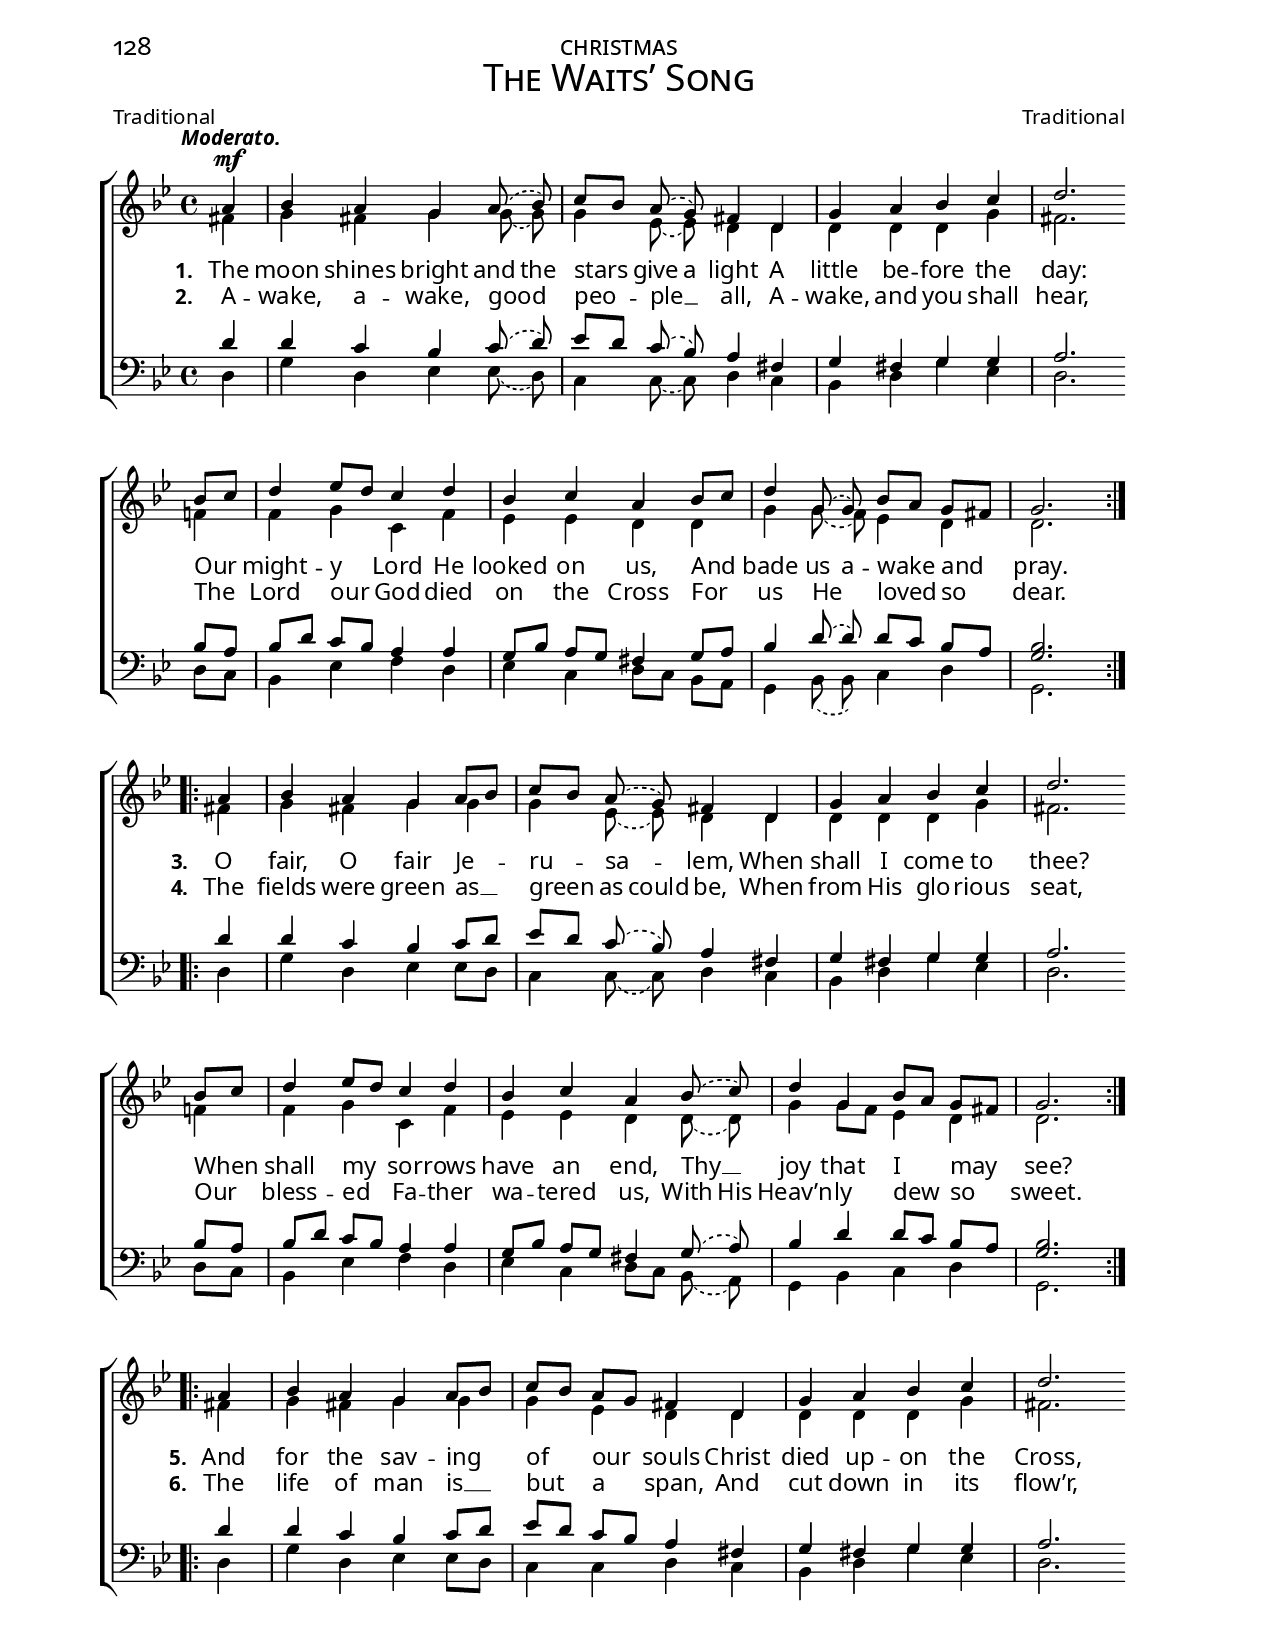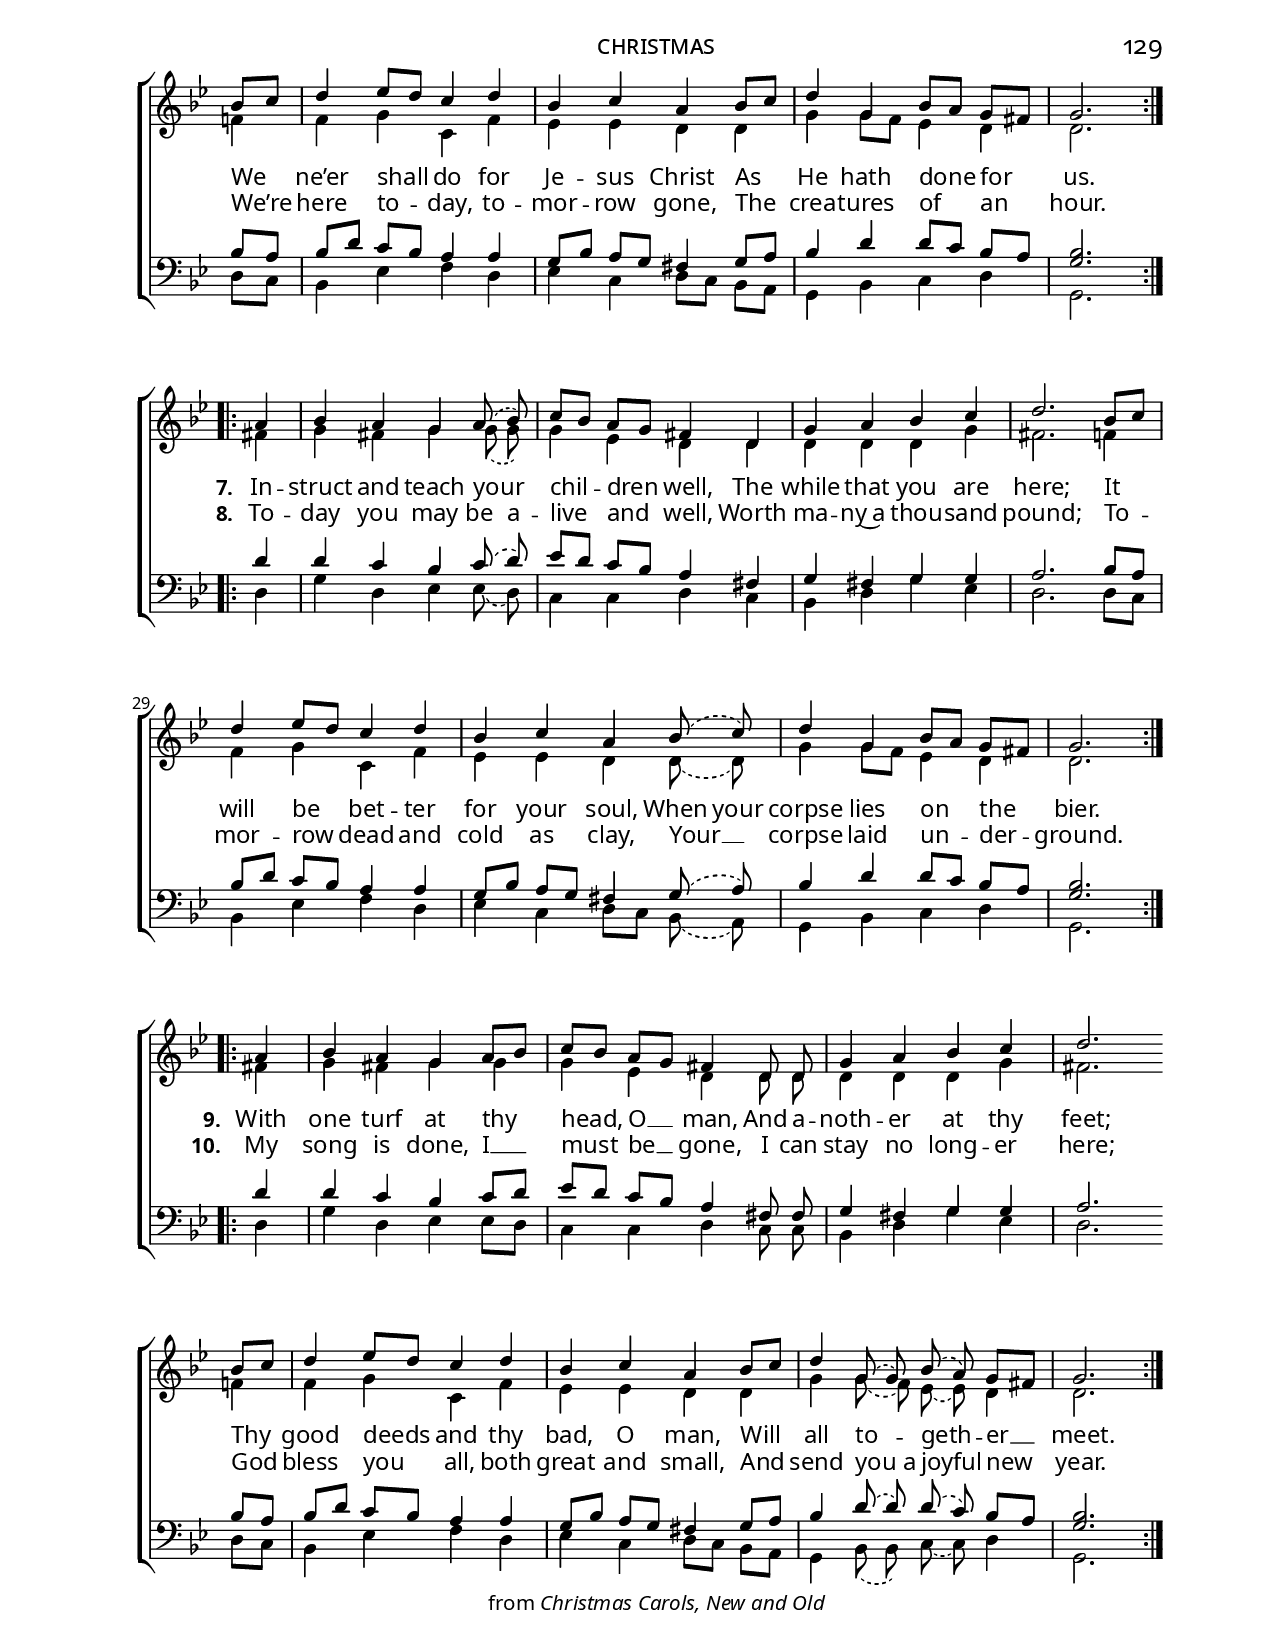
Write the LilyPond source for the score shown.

\version "2.14.2"
\include "util.ly"
\header {
  title = \markup{\override #'(font-name . "Garamond Premr Pro Smbd Subh"){ \abs-fontsize #18 \smallCapsOldStyle"The Waits’ Song"}}
  poet = \markup\oldStyleNum"Traditional"
  composer = \markup\oldStyleNum"Traditional"
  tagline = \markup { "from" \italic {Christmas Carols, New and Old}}
}
\paper {
  %print-all-headers = ##t
  paper-height = 11\in
  paper-width = 8.5\in
  indent = 0\in
  %system-system-spacing = #'((basic-distance . 10) (padding . 0))
  system-system-spacing =
    #'((basic-distance . 0)
       (minimum-distance . 0)
       (padding . -5)
       (stretchability . 100))
  ragged-last-bottom = ##f
  ragged-bottom = ##f
  two-sided = ##t
  inner-margin = 1\in
  outer-margin = 0.75\in
  top-margin = 0.26\in
  bottom-margin = 0.25\in
  first-page-number = #128
  print-first-page-number = ##t
  headerLine = \markup{ \smallCapsOldStyle"christmas"}
  oddHeaderMarkup = \markup\fill-line{
     \abs-fontsize #12.5
     \combine 
        \fill-line{"" \on-the-fly #print-page-number-check-first
        \oldStylePageNum""
        }
        \fill-line{\headerLine}
  }
  evenHeaderMarkup = \markup {
     \abs-fontsize #12.5
     \combine
        \on-the-fly #print-page-number-check-first
        \oldStylePageNum""
        \fill-line{\headerLine}
  }
}
#(set-global-staff-size 18) \paper{ #(define fonts (make-pango-font-tree "Garamond Premr Pro" "Garamond Premr Pro" "Garamond Premr Pro" (/ 18 20))) }
global = {
  \key bes \major
  \time 4/4
  \autoBeamOff
  \override DynamicLineSpanner #'staff-padding = #0.0
  \override DynamicLineSpanner #'Y-extent = #'(-1 . 1)
  \slurDashed
}

sopMusic = \relative c'' {
  \repeat volta 2 {
    \partial 4 a4^\mf |
    bes4 a g a8( bes) |
    c[ bes] a( g) fis4 d |
    
    g a bes c |
    d2. \bar"" bes8[ c] |
    d4 ees8[ d] c4 d |
    
    bes4 c a bes8[ c] |
    d4 g,8( g) bes[ a] g[ fis] |
    g2. \break
  }
  
  %sop2
  \repeat volta 2 {
    a4 |
    bes4 a g a8[ bes] |
    c[ bes] a( g) fis4 d |
    
    g a bes c |
    d2. \bar"" bes8[ c] |
    d4 ees8[ d] c4 d |
    
    bes4 c a bes8( c) |
    d4 g,4 bes8[ a] g[ fis] |
    g2. \break
  }
  
  %sop3
  \repeat volta 2 {
    a4 |
    bes4 a g a8[ bes] |
    c[ bes] a[ g] fis4 d |
    
    g a bes c |
    d2. \bar""\break bes8[ c] |
    d4 ees8[ d] c4 d |
    
    bes4 c a bes8[ c] |
    d4 g,4 bes8[ a] g[ fis] |
    g2. \break
  }
  
  %sop4
  \repeat volta 2 {
    a4 |
    bes4 a g a8( bes) |
    c[ bes] a[ g] fis4 d |
    
    g a bes c |
    d2. \bar"" bes8[ c] |
    d4 ees8[ d] c4 d |
    
    bes4 c a bes8( c) |
    d4 g,4 bes8[ a] g[ fis] |
    g2. \break
  }
  
  %sop5
  \repeat volta 2 {
    a4 |
    bes4 a g a8[ bes] |
    c[ bes] a[ g] fis4 d8 d |
    
    g4 a bes c |
    d2. \bar""\break bes8[ c] |
    d4 ees8[ d] c4 d |
    
    bes4 c a bes8[ c] |
    d4 g,8( g) bes( a) g[ fis] |
    g2. \break
  }
}
sopWords = \lyricmode {
  
}

altoMusic = \relative c' {
  %alto1
  \repeat volta 2 {
    fis4 |
    g fis g g8( g) |
    g4 ees8( ees) d4 d |
    
    d d d g |
    fis2. f4 |
    f g c, f |
    
    ees ees d d |
    g g8( f) ees4 d |
    d2.
  }
  
  %alto2
  \repeat volta 2 {
    fis4 |
    g fis g g |
    g ees8( ees) d4 d |
    
    d d d g |
    fis2. f4 |
    f g c, f |
    
    ees ees d d8( d) |
    g4 g8[ f] ees4 d |
    d2.
  }
  
  %alto3
  \repeat volta 2 {
    fis4 |
    g fis g g |
    g ees4 d4 d |
    
    d d d g |
    fis2. f4 |
    f g c, f |
    
    ees ees d d |
    g4 g8[ f] ees4 d |
    d2.
  }
  
  %alto4
  \repeat volta 2 {
    fis4 |
    g fis g g8( g) |
    g4 ees4 d4 d |
    
    d d d g |
    fis2. f4 |
    f g c, f |
    
    ees ees d d8( d) |
    g4 g8[ f] ees4 d |
    d2.
  }
  
  %alto5
  \repeat volta 2 {
    fis4 |
    g fis g g |
    g ees4 d4 d8 d |
    
    d4 d d g |
    fis2. f4 |
    f g c, f |
    
    ees ees d d |
    g g8( f) ees8( ees) d4 |
    d2.
  }
  
}
altoWords = \lyricmode {
  \dropLyricsV
  \set stanza = #"1. "
  \set ignoreMelismata = ##t
  The moon shines bright and the stars _ give a light
  \unset ignoreMelismata
  A little be -- fore the day:
  Our might -- y Lord He looked on us,
  And bade \set ignoreMelismata = ##t
  us a --
  \unset ignoreMelismata
  wake and pray.
  
  \set stanza = #"3. "
  O fair, O fair Je -- ru -- sa -- lem,
  When shall I come to thee?
  When shall my sor -- rows have an end,
  Thy __ joy that I may see?

  \set stanza = #"5. "
  And for the sav -- ing of our souls
  Christ died up -- on the Cross,
  We ne’er shall do for Je -- sus Christ
  As He hath done for us.

  \set stanza = #"7. "
  In -- struct and teach your chil -- dren well,
  The while that you are here;
  It will be bet -- ter for your soul,
  \set ignoreMelismata = ##t
  When your \unset ignoreMelismata corpse lies on the bier.

  \set stanza = #"9. "
  With one turf at thy head, O __ man,
  And a -- noth -- er at thy feet;
  Thy good deeds and thy bad, O man,
  Will all to -- geth -- er __ meet.
}
altoWordsII = \lyricmode {
  \dropLyricsV
%\markup\italic
  \set stanza = #"2. "
  A -- wake, a -- wake, good peo -- ple __ all,
  A -- wake, and you shall hear,
  The Lord our God died on the Cross
  For us He loved so dear.
  
  \set stanza = #"4. "
  The fields were green as __ green
  \set ignoreMelismata = ##t
  as could be,
  \unset ignoreMelismata
  When from His glo -- rious seat,
  Our bless -- ed Fa -- ther wa -- tered us,
  \set ignoreMelismata = ##t
  With His
  \unset ignoreMelismata
  Heav’n -- ly dew so sweet.

  \set stanza = #"6. "
  The life of man is __ but a span,
  And cut down in its flow’r,
  We’re here to -- day, to -- mor -- row gone,
  The crea -- tures of an hour.

  \set stanza = #"8. "
  To -- day you may
  \set ignoreMelismata = ##t
  be a --
  \unset ignoreMelismata
  live and well,
  Worth ma -- ny~a thou -- sand pound;
  To -- mor -- row dead and cold as clay,
  Your __ corpse laid un -- der -- ground.

  \set stanza = #"10. "
  My song is done, I __ must be __ gone,
  I can stay no long -- er here;
  God bless you all, both great and small,
  And send you_a joyful new year.
}
altoWordsIII = \lyricmode {
}
altoWordsIV = \lyricmode {

}
altoWordsV = \lyricmode {
  
}
altoWordsVI = \lyricmode {
}
altoWordsVII = \lyricmode {
}
altoWordsVIII = \lyricmode {
}
altoWordsIX = \lyricmode {
}
altoWordsX = \lyricmode {
}
tenorMusic = \relative c' {
  \tempo \markup\italic "Moderato."
  %tenor1
  \repeat volta 2 {
    d4 |
    d c bes c8( d) |
    ees[ d] c( bes) a4 fis |
    
    g fis g g |
    a2. bes8[ a] |
    bes[ d] c[ bes] a4 a |
    
    g8[ bes] a[ g] fis4 g8[ a] |
    bes4 d8( d) d[ c] bes[ a] |
    <bes g>2.
  }

  %tenor2
  \repeat volta 2 {
    d4 |
    d c bes c8[ d] |
    ees[ d] c( bes) a4 fis |
    
    g fis g g |
    a2. bes8[ a] |
    bes[ d] c[ bes] a4 a |
    
    g8[ bes] a[ g] fis4 g8( a) |
    bes4 d d8[ c] bes[ a] |
    <bes g>2.
  }

  %tenor3
  \repeat volta 2 {
    d4 |
    d c bes c8[ d] |
    ees[ d] c[ bes] a4 fis |
    
    g fis g g |
    a2. bes8[ a] |
    bes[ d] c[ bes] a4 a |
    
    g8[ bes] a[ g] fis4 g8[ a] |
    bes4 d d8[ c] bes[ a] |
    <bes g>2.
  }

  %tenor4
  \repeat volta 2 {
    d4 |
    d c bes c8( d) |
    ees[ d] c[ bes] a4 fis |
    
    g fis g g |
    a2. bes8[ a] |
    bes[ d] c[ bes] a4 a |
    
    g8[ bes] a[ g] fis4 g8( a) |
    bes4 d d8[ c] bes[ a] |
    <bes g>2.
  }

  %tenor5
  \repeat volta 2 {
    d4 |
    d c bes c8[ d] |
    ees[ d] c[ bes] a4 fis8 fis |
    
    g4 fis g g |
    a2. bes8[ a] |
    bes[ d] c[ bes] a4 a |
    
    g8[ bes] a[ g] fis4 g8[ a] |
    bes4 d8( d) d( c) bes[ a] |
    <bes g>2.
  }

}
tenorWords = \lyricmode {

}

bassMusic = \relative c, {
  %bass1
  \repeat volta 2 {
    d'4 |
    g d ees ees8( d) |
    c4 c8( c) d4 c |
    
    bes4 d g ees |
    d2. d8[ c] |
    bes4 ees f d |
    
    ees c d8[ c] bes[ a] |
    g4 bes8( bes) c4 d |
    g,2.
  }

  %bass2
  \repeat volta 2 {
    d'4 |
    g d ees ees8[ d] |
    c4 c8( c) d4 c |
    
    bes4 d g ees |
    d2. d8[ c] |
    bes4 ees f d |
    
    ees c d8[ c] bes( a) |
    g4 bes c d |
    g,2.
  }

  %bass3
  \repeat volta 2 {
    d'4 |
    g d ees ees8[ d] |
    c4 c4 d4 c |
    
    bes4 d g ees |
    d2. d8[ c] |
    bes4 ees f d |
    
    ees c d8[ c] bes[ a] |
    g4 bes c d |
    g,2.
  }

  %bass4
  \repeat volta 2 {
    d'4 |
    g d ees ees8( d) |
    c4 c4 d4 c |
    
    bes4 d g ees |
    d2. d8[ c] |
    bes4 ees f d |
    
    ees c d8[ c] bes( a) |
    g4 bes c d |
    g,2.
  }

  %bass5
  \repeat volta 2 {
    d'4 |
    g d ees ees8[ d] |
    c4 c4 d4 c8 c |
    
    bes4 d g ees |
    d2. d8[ c] |
    bes4 ees f d |
    
    ees c d8[ c] bes[ a] |
    g4 bes8( bes) c( c) d4 |
    g,2.
  }

}
bassWords = \lyricmode {

}

pianoRH = \relative c' {
  
}
pianoLH = \relative c' {
  
}

\score {
  <<
   \new ChoirStaff <<
%    \new Lyrics = sopranos \with { \override VerticalAxisGroup #'nonstaff-relatedstaff-spacing = #'((basic-distance . 1)) }
    \new Staff = women <<
      \new Voice = "sopranos" { \voiceOne << \global \sopMusic >> }
      \new Voice = "altos" { \voiceTwo << \global \altoMusic >> }
    >>
    \new Lyrics \with { alignAboveContext = #"women" \override VerticalAxisGroup #'nonstaff-relatedstaff-spacing = #'((basic-distance . 1))} \lyricsto "sopranos" \sopWords
    \new Lyrics = "altosX"  \with { alignBelowContext = #"women" \override VerticalAxisGroup #'nonstaff-relatedstaff-spacing = #'((basic-distance . 1))} \lyricsto "sopranos" \altoWordsX
    \new Lyrics = "altosIX"  \with { alignBelowContext = #"women" \override VerticalAxisGroup #'nonstaff-relatedstaff-spacing = #'((basic-distance . 1))} \lyricsto "sopranos" \altoWordsIX
    \new Lyrics = "altosVIII"  \with { alignBelowContext = #"women" \override VerticalAxisGroup #'nonstaff-relatedstaff-spacing = #'((basic-distance . 1))} \lyricsto "sopranos" \altoWordsVIII
    \new Lyrics = "altosVII"  \with { alignBelowContext = #"women" \override VerticalAxisGroup #'nonstaff-relatedstaff-spacing = #'((basic-distance . 1))} \lyricsto "sopranos" \altoWordsVII
    \new Lyrics = "altosVI"  \with { alignBelowContext = #"women" \override VerticalAxisGroup #'nonstaff-relatedstaff-spacing = #'((basic-distance . 1))} \lyricsto "sopranos" \altoWordsVI
    \new Lyrics = "altosV"  \with { alignBelowContext = #"women" \override VerticalAxisGroup #'nonstaff-relatedstaff-spacing = #'((basic-distance . 1))} \lyricsto "sopranos" \altoWordsV
    \new Lyrics = "altosIV"  \with { alignBelowContext = #"women" \override VerticalAxisGroup #'nonstaff-relatedstaff-spacing = #'((basic-distance . 1))} \lyricsto "sopranos" \altoWordsIV
    \new Lyrics = "altosIII"  \with { alignBelowContext = #"women" \override VerticalAxisGroup #'nonstaff-relatedstaff-spacing = #'((basic-distance . 1))} \lyricsto "sopranos" \altoWordsIII
    \new Lyrics = "altosII"  \with { alignBelowContext = #"women" \override VerticalAxisGroup #'nonstaff-relatedstaff-spacing = #'((basic-distance . 1))} \lyricsto "sopranos" \altoWordsII
    \new Lyrics = "altos"  \with { alignBelowContext = #"women" } \lyricsto "sopranos" \altoWords
   \new Staff = men <<
      \clef bass
      \new Voice = "tenors" { \voiceOne << \global \tenorMusic >> }
      \new Voice = "basses" { \voiceTwo << \global \bassMusic >> }
    >>
    \new Lyrics \with { alignAboveContext = #"men" \override VerticalAxisGroup #'nonstaff-relatedstaff-spacing = #'((basic-distance . 1)) } \lyricsto "tenors" \tenorWords
    \new Lyrics \with { alignBelowContext = #"men" \override VerticalAxisGroup #'nonstaff-relatedstaff-spacing = #'((basic-distance . 1)) } \lyricsto "basses" \bassWords
  >>
%    \new PianoStaff << \new Staff { \new Voice { \pianoRH } } \new Staff { \clef "bass" \pianoLH } >>
  >>
  \layout {
  \context {
    \Lyrics
    \override LyricText #'font-size = #1.3
  }
    \context {
      \Score
      %\override SpacingSpanner #'base-shortest-duration = #(ly:make-moment 1 8)
      %\override SpacingSpanner #'common-shortest-duration = #(ly:make-moment 1 4)
    }
    \context {
      % Remove all empty staves
      % \Staff \RemoveEmptyStaves \override VerticalAxisGroup #'remove-first = ##t
    }
    \context {
      \Lyrics
      \override LyricText #'X-offset = #center-on-word
    }
  }
}

